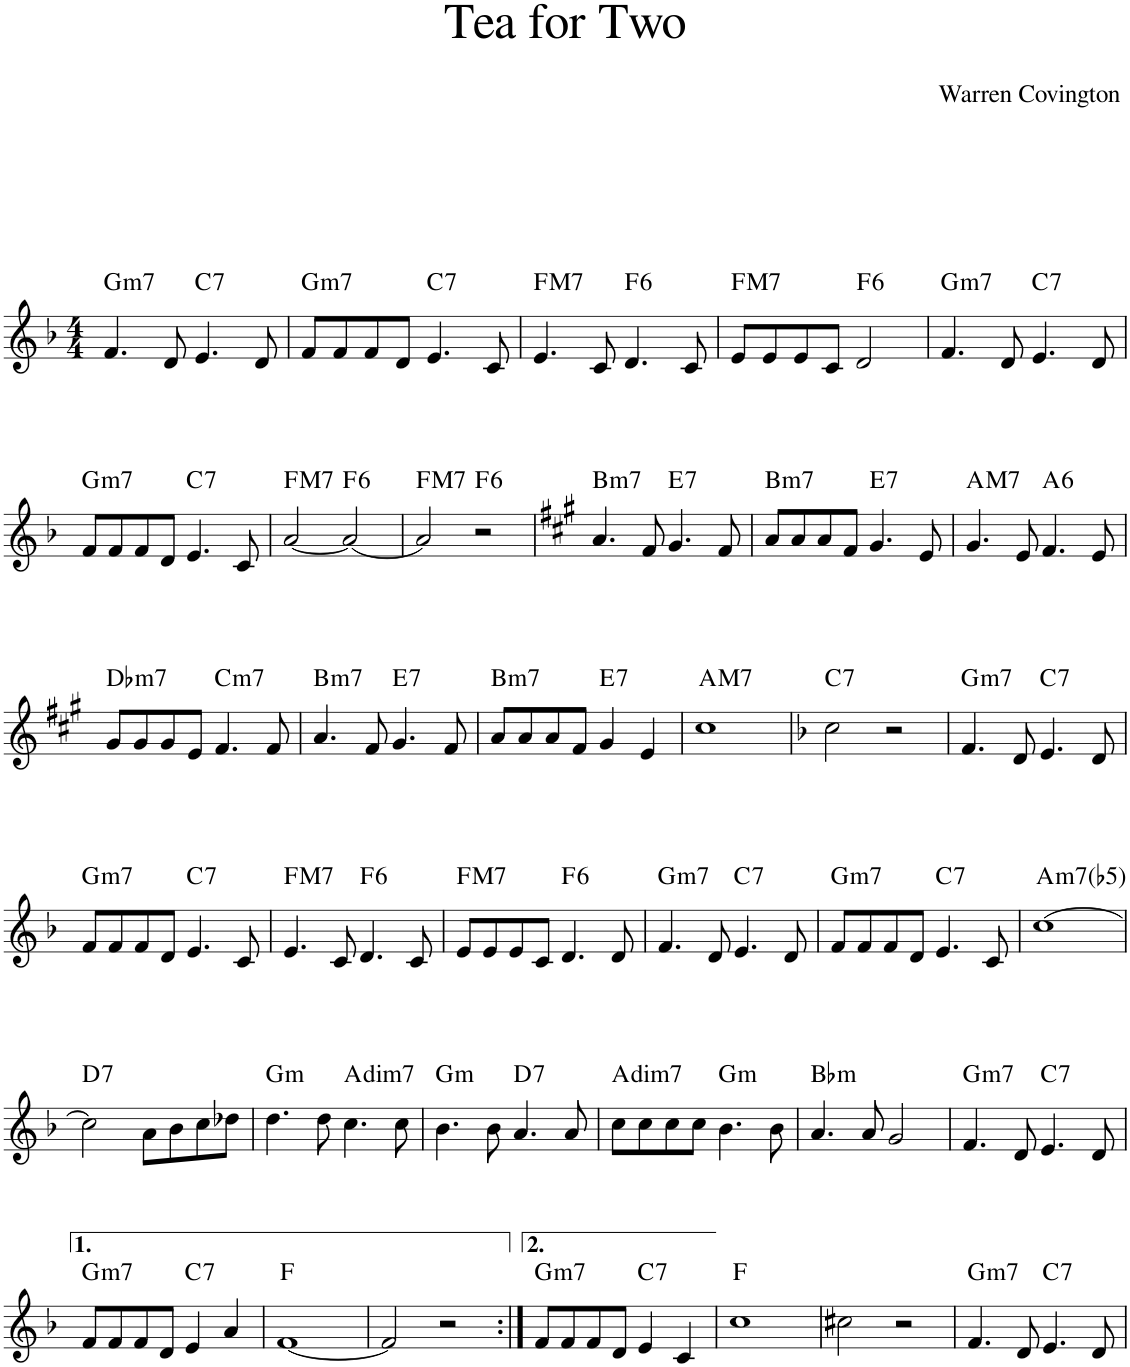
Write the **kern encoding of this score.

**kern	**harte
*part1	*part1
*staff1	*
*I"Piano	*
*I'Pno.	*
*clefG2	*
*k[b-]	*
*M4/4	*
=1	=1
!	!LO:H:kt=m7
4.f/	G:min7
8d/	.
!	!LO:H:kt=7
4.e/	C:7
8d/	.
=2	=2
!	!LO:H:kt=m7
8f/L	G:min7
8f/	.
8f/	.
8d/J	.
!	!LO:H:kt=7
4.e/	C:7
8c/	.
=3	=3
!	!LO:H:kt=M7
4.e/	F:maj7
8c/	.
!	!LO:H:kt=6
4.d/	F:maj6
8c/	.
=4	=4
!	!LO:H:kt=M7
8e/L	F:maj7
8e/	.
8e/	.
8c/J	.
!	!LO:H:kt=6
2d/	F:maj6
=5	=5
!	!LO:H:kt=m7
4.f/	G:min7
8d/	.
!	!LO:H:kt=7
4.e/	C:7
8d/	.
!!LO:LB:g=z
=6	=6
!	!LO:H:kt=m7
8f/L	G:min7
8f/	.
8f/	.
8d/J	.
!	!LO:H:kt=7
4.e/	C:7
8c/	.
=7	=7
!	!LO:H:kt=M7
[2a/	F:maj7
!	!LO:H:kt=6
2a/_	F:maj6
=8	=8
!	!LO:H:kt=M7
2a/]	F:maj7
!	!LO:H:kt=6
2r	F:maj6
=9	=9
*k[f#c#g#]	*
!	!LO:H:kt=m7
4.a/	B:min7
8f#/	.
!	!LO:H:kt=7
4.g#/	E:7
8f#/	.
=10	=10
!	!LO:H:kt=m7
8a/L	B:min7
8a/	.
8a/	.
8f#/J	.
!	!LO:H:kt=7
4.g#/	E:7
8e/	.
=11	=11
!	!LO:H:kt=M7
4.g#/	A:maj7
8e/	.
!	!LO:H:kt=6
4.f#/	A:maj6
8e/	.
!!LO:LB:g=z
=12	=12
!	!LO:H:kt=m7
8g#/L	Db:min7
8g#/	.
8g#/	.
8e/J	.
!	!LO:H:kt=m7
4.f#/	C:min7
8f#/	.
=13	=13
!	!LO:H:kt=m7
4.a/	B:min7
8f#/	.
!	!LO:H:kt=7
4.g#/	E:7
8f#/	.
=14	=14
!	!LO:H:kt=m7
8a/L	B:min7
8a/	.
8a/	.
8f#/J	.
!	!LO:H:kt=7
4g#/	E:7
4e/	.
=15	=15
!	!LO:H:kt=M7
1cc#	A:maj7
=16	=16
*k[b-]	*
!	!LO:H:kt=7
2cc\	C:7
2r	.
=17	=17
!	!LO:H:kt=m7
4.f/	G:min7
8d/	.
!	!LO:H:kt=7
4.e/	C:7
8d/	.
!!LO:LB:g=z
=18	=18
!	!LO:H:kt=m7
8f/L	G:min7
8f/	.
8f/	.
8d/J	.
!	!LO:H:kt=7
4.e/	C:7
8c/	.
=19	=19
!	!LO:H:kt=M7
4.e/	F:maj7
8c/	.
!	!LO:H:kt=6
4.d/	F:maj6
8c/	.
=20	=20
!	!LO:H:kt=M7
8e/L	F:maj7
8e/	.
8e/	.
8c/J	.
!	!LO:H:kt=6
4.d/	F:maj6
8d/	.
=21	=21
!	!LO:H:kt=m7
4.f/	G:min7
8d/	.
!	!LO:H:kt=7
4.e/	C:7
8d/	.
=22	=22
!	!LO:H:kt=m7
8f/L	G:min7
8f/	.
8f/	.
8d/J	.
!	!LO:H:kt=7
4.e/	C:7
8c/	.
=23	=23
!	!LO:H:kt=m7(b5)
[1cc	A:hdim7
!!LO:LB:g=z
=24	=24
!	!LO:H:kt=7
2cc\]	D:7
8a\L	.
8b-\	.
8cc\	.
8dd-X\J	.
=25	=25
!	!LO:H:kt=m
4.dd\	G:min
8dd\	.
!	!LO:H:kt=dim7
4.cc\	A:dim7
8cc\	.
=26	=26
!	!LO:H:kt=m
4.b-\	G:min
8b-\	.
!	!LO:H:kt=7
4.a/	D:7
8a/	.
=27	=27
!	!LO:H:kt=dim7
8cc\L	A:dim7
8cc\	.
8cc\	.
8cc\J	.
!	!LO:H:kt=m
4.b-\	G:min
8b-\	.
=28	=28
!	!LO:H:kt=m
4.a/	Bb:min
8a/	.
2g/	.
=29	=29
!	!LO:H:kt=m7
4.f/	G:min7
8d/	.
!	!LO:H:kt=7
4.e/	C:7
8d/	.
!!LO:LB:g=z
=30	=30
!	!LO:H:kt=m7
8f/L	G:min7
8f/	.
8f/	.
8d/J	.
!	!LO:H:kt=7
4e/	C:7
4a/	.
=31	=31
[1f	F:maj
=32	=32
2f/]	.
2r	.
=33:|!	=33:|!
!	!LO:H:kt=m7
8f/L	G:min7
8f/	.
8f/	.
8d/J	.
!	!LO:H:kt=7
4e/	C:7
4c/	.
=34	=34
1cc	F:maj
=35	=35
2cc#X\	.
2r	.
=36	=36
!	!LO:H:kt=m7
4.f/	G:min7
8d/	.
!	!LO:H:kt=7
4.e/	C:7
8d/	.
=	=
*-	*-
